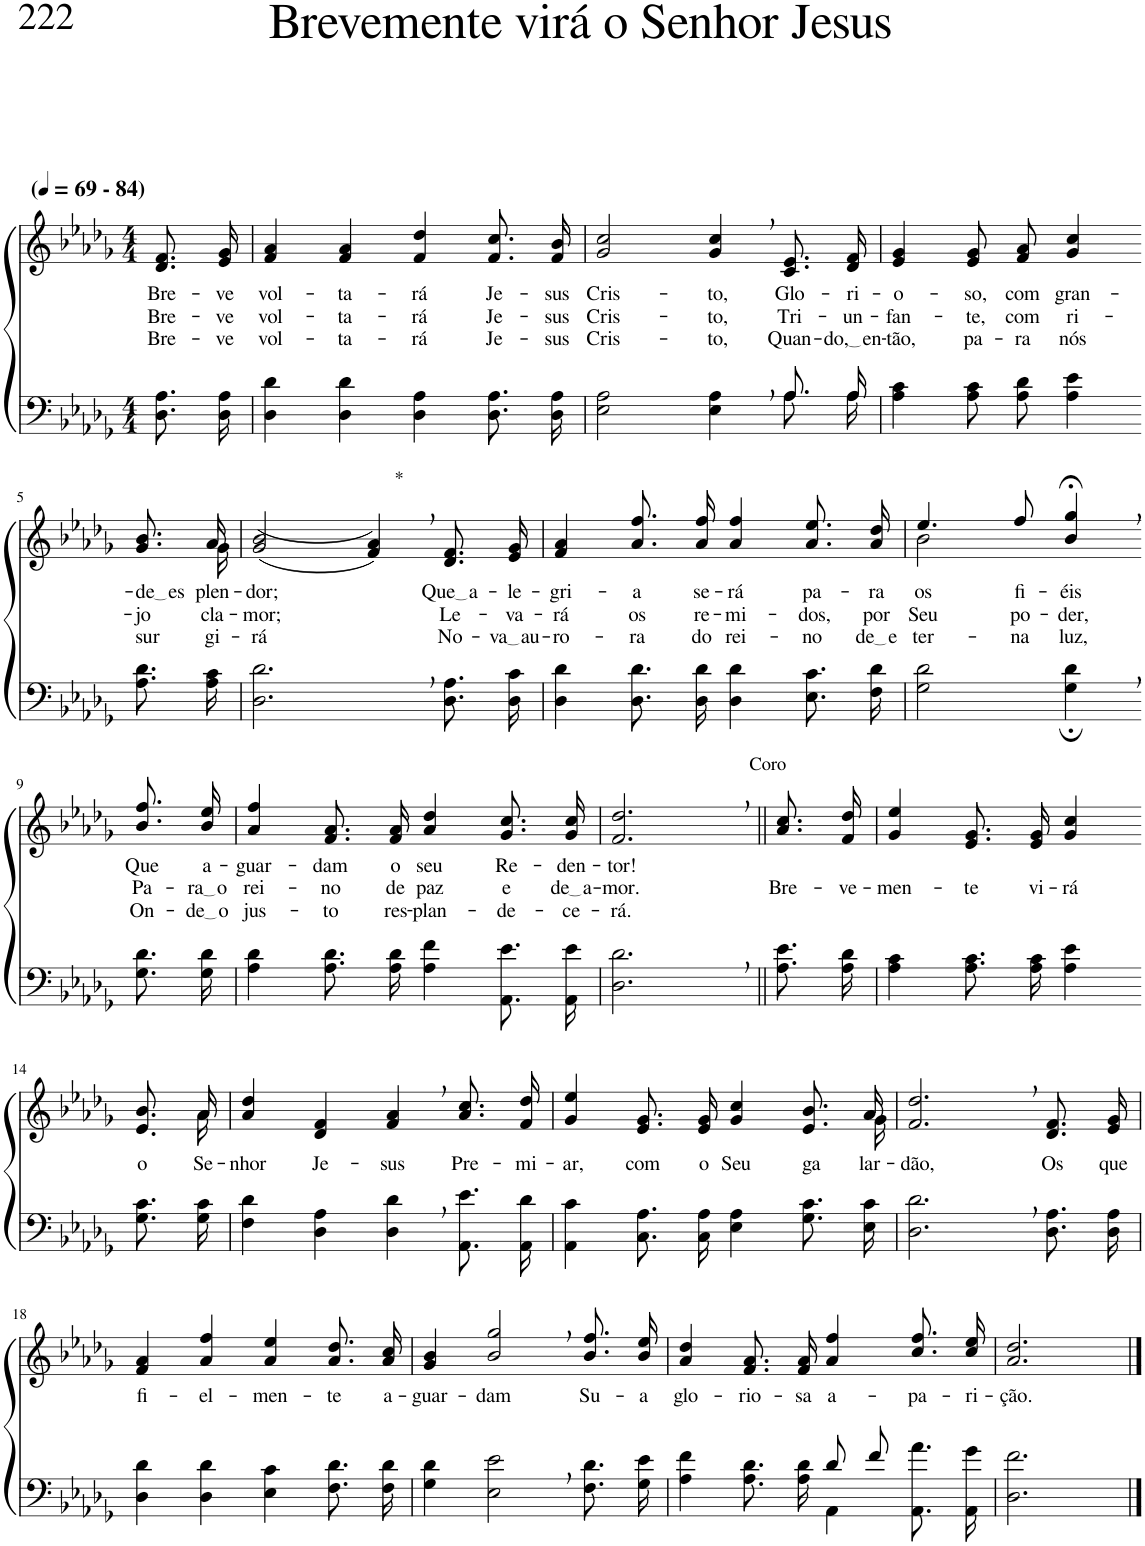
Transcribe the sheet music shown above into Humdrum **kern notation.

**kern	**kern	**text	**text	**text
*part2	*part1	*part1	*part1	*part1
*staff2	*staff1	*staff1	*staff1	*staff1
*I"Parte III e IV	*I"Parte I e II	*	*	*
*clefF4	*clefG2	*	*	*
*Trd2c3	*Trd2c3	*	*	*
*k[b-e-a-d-g-]	*k[b-e-a-d-g-]	*	*	*
*M4/4	*M4/4	*	*	*
*MM69	*MM69	*	*	*
=1	=1	=1	=1	=1
!	!LO:TX:a:B:t=(	!	!	!
!	!LO:TX:a:B:t=- 84)	!	!	!
!	!	!LO:LY:b	!LO:LY:b	!LO:LY:b
8.D-\ 8.A-\L	8.d-/ 8.f/L	Bre-	Bre-	Bre-
!	!	!LO:LY:b	!LO:LY:b	!LO:LY:b
16D-\ 16A-\Jk	16e-/ 16g-/Jk	-ve	-ve	-ve
=2	=2	=2	=2	=2
!	!	!LO:LY:b	!LO:LY:b	!LO:LY:b
4D-\ 4d-\	4f/ 4a-/	vol-	vol-	vol-
!	!	!LO:LY:b	!LO:LY:b	!LO:LY:b
4D-\ 4d-\	4f/ 4a-/	-ta-	-ta-	-ta-
!	!	!LO:LY:b	!LO:LY:b	!LO:LY:b
4D-\ 4A-\	4f/ 4dd-/	-rá	-rá	-rá
!	!	!LO:LY:b	!LO:LY:b	!LO:LY:b
8.D-\ 8.A-\L	8.f/ 8.cc/L	Je-	Je-	Je-
!	!	!LO:LY:b	!LO:LY:b	!LO:LY:b
16D-\ 16A-\Jk	16f/ 16b-/Jk	-sus	-sus	-sus
=3	=3	=3	=3	=3
*^	*	*	*	*
!	!	!	!LO:LY:b	!LO:LY:b	!LO:LY:b
2.ryy	2E-\ 2A-\	2g-/ 2cc/	Cris-	Cris-	Cris-
!	!	!	!LO:LY:b	!LO:LY:b	!LO:LY:b
.	4E-\ 4A-\	4g-/, 4cc/,	-to,	-to,	-to,
!	!	!	!LO:LY:b	!LO:LY:b	!LO:LY:b
8.A-/L	8.A-\L	8.c/ 8.e-/L	Glo-	Tri-	Quan-
!	!	!	!LO:LY:b	!LO:LY:b	!LO:LY:b
16A-/Jk	16A-\Jk	16d-/ 16f/Jk	-ri-	-un-	do, en
=4	=4	=4	=4	=4	=4
!	!	!	!LO:LY:b	!LO:LY:b	!LO:LY:b
*v	*v	*	*	*	*
4A-\ 4c\	4e-/ 4g-/	-o-	-fan-	-tão,
!	!	!LO:LY:b	!LO:LY:b	!LO:LY:b
8A-\ 8c\L	8e-/ 8g-/L	-so,	-te,	pa-
!	!	!LO:LY:b	!LO:LY:b	!LO:LY:b
8A-\ 8d-\J	8f/ 8a-/J	com	com	-ra
!	!	!LO:LY:b	!LO:LY:b	!LO:LY:b
4A-\ 4e-\	4g-/ 4cc/	gran-	ri-	nós
!!LO:LB:g=z
=5-	=5-	=5-	=5-	=5-
!	!	!LO:LY:b	!LO:LY:b	!LO:LY:b
*	*^	*	*	*
8.A-\ 8.d-\L	8.g-/ 8.b-/L	8.ryy	de es	-jo	sur-
!	!	!	!LO:LY:b	!LO:LY:b	!LO:LY:b
16A-\ 16c\Jk	16a-/Jk	16g-\	-plen-	cla-	-gi-
=6	=6	=6	=6	=6	=6
!	!	!	!LO:LY:b	!LO:LY:b	!LO:LY:b
*	*v	*v	*	*	*
2.D-\, 2.d-\,	((2g-/ 2b-/	-dor;	-mor;	-rá
!	!LO:TX:a:t=*	!	!	!
.	4f/, 4a-/,))	.	.	.
!	!	!LO:LY:b	!LO:LY:b	!LO:LY:b
8.D-\ 8.A-\L	8.d-/ 8.f/L	Que a	Le-	No-
!	!	!LO:LY:b	!LO:LY:b	!LO:LY:b
16D-\ 16c\Jk	16e-/ 16g-/Jk	-le-	-va-	va au
=7	=7	=7	=7	=7
!	!	!LO:LY:b	!LO:LY:b	!LO:LY:b
4D-\ 4d-\	4f/ 4a-/	-gri-	-rá	-ro-
!	!	!LO:LY:b	!LO:LY:b	!LO:LY:b
8.D-\ 8.d-\L	8.a-\ 8.ff\L	-a	os	-ra
!	!	!LO:LY:b	!LO:LY:b	!LO:LY:b
16D-\ 16d-\Jk	16a-\ 16ff\Jk	se-	re-	do
!	!	!LO:LY:b	!LO:LY:b	!LO:LY:b
4D-\ 4d-\	4a-/ 4ff/	-rá	-mi-	rei-
!	!	!LO:LY:b	!LO:LY:b	!LO:LY:b
8.E-\ 8.c\L	8.a-\ 8.ee-\L	pa-	-dos,	-no
!	!	!LO:LY:b	!LO:LY:b	!LO:LY:b
16F\ 16d-\Jk	16a-\ 16dd-\Jk	-ra	por	de e
=8	=8	=8	=8	=8
*	*^	*	*	*
!	!	!	!LO:LY:b	!LO:LY:b	!LO:LY:b
2G-\ 2d-\	4.ee-/	2b-\	-os	Seu	-ter-
!	!	!	!LO:LY:b	!LO:LY:b	!LO:LY:b
.	8ff/	.	fi-	po-	-na
!	!	!	!LO:LY:b	!LO:LY:b	!LO:LY:b
4G-\;, 4d-\;,	4b-/;<, 4gg-/;<,	4ryy	-éis	-der,	luz,
!!LO:LB:g=z
=9-	=9-	=9-	=9-	=9-	=9-
!	!	!	!LO:LY:b	!LO:LY:b	!LO:LY:b
*	*v	*v	*	*	*
8.G-\ 8.d-\L	8.b-\ 8.ff\L	Que	Pa-	On-
!	!	!LO:LY:b	!LO:LY:b	!LO:LY:b
16G-\ 16d-\Jk	16b-\ 16ee-\Jk	a-	ra o	de o
=10	=10	=10	=10	=10
!	!	!LO:LY:b	!LO:LY:b	!LO:LY:b
4A-\ 4d-\	4a-/ 4ff/	-guar-	rei-	jus-
!	!	!LO:LY:b	!LO:LY:b	!LO:LY:b
8.A-\ 8.d-\L	8.f/ 8.a-/L	-dam	-no	-to
!	!	!LO:LY:b	!LO:LY:b	!LO:LY:b
16A-\ 16d-\Jk	16f/ 16a-/Jk	o	de	res-
!	!	!LO:LY:b	!LO:LY:b	!LO:LY:b
4A-\ 4f\	4a-/ 4dd-/	seu	paz	-plan-
!	!	!LO:LY:b	!LO:LY:b	!LO:LY:b
8.AA-\ 8.e-\L	8.g-/ 8.cc/L	Re-	e	-de-
!	!	!LO:LY:b	!LO:LY:b	!LO:LY:b
16AA-\ 16e-\Jk	16g-/ 16cc/Jk	-den-	de a	-ce-
=11	=11	=11	=11	=11
!	!LO:TX:a:t=Coro	!	!	!
!	!	!LO:LY:b	!LO:LY:b	!LO:LY:b
2.D-\, 2.d-\,	2.f/, 2.dd-/,	-tor!	-mor.	-rá.
=12||	=12||	=12||	=12||	=12||
!	!	!	!LO:LY:b	!
8.A-\ 8.e-\L	8.a-\ 8.cc\L	.	Bre-	.
!	!	!	!LO:LY:b	!
16A-\ 16d-\Jk	16f\ 16dd-\Jk	.	-ve-	.
=13	=13	=13	=13	=13
!	!	!	!LO:LY:b	!
4A-\ 4c\	4g-/ 4ee-/	.	-men-	.
!	!	!	!LO:LY:b	!
8.A-\ 8.c\L	8.e-/ 8.g-/L	.	-te	.
!	!	!	!LO:LY:b	!
16A-\ 16c\Jk	16e-/ 16g-/Jk	.	vi-	.
!	!	!	!LO:LY:b	!
4A-\ 4e-\	4g-/ 4cc/	.	-rá	.
!!LO:LB:g=z
=14-	=14-	=14-	=14-	=14-
*	*^	*	*	*
!	!	!	!LO:LY:b	!	!
8.G-\ 8.c\L	8.ryy	8.e-/ 8.b-/L	o	.	.
!	!	!	!LO:LY:b	!	!
16G-\ 16c\Jk	16a-\	16a-/Jk	Se-	.	.
=15	=15	=15	=15	=15	=15
!	!	!	!LO:LY:b	!	!
*	*v	*v	*	*	*
4F\ 4d-\	4a-/ 4dd-/	-nhor	.	.
!	!	!LO:LY:b	!	!
4D-\ 4A-\	4d-/ 4f/	Je-	.	.
!	!	!LO:LY:b	!	!
4D-\, 4d-\,	4f/, 4a-/,	-sus	.	.
!	!	!LO:LY:b	!	!
8.AA-\ 8.e-\L	8.a-\ 8.cc\L	Pre-	.	.
!	!	!LO:LY:b	!	!
16AA-\ 16d-\Jk	16f\ 16dd-\Jk	-mi-	.	.
=16	=16	=16	=16	=16
!	!	!LO:LY:b	!	!
*	*^	*	*	*
4AA-\ 4c\	4g-/ 4ee-/	2...ryy	-ar,	.	.
!	!	!	!LO:LY:b	!	!
8.C\ 8.A-\L	8.e-/ 8.g-/L	.	com	.	.
!	!	!	!LO:LY:b	!	!
16C\ 16A-\Jk	16e-/ 16g-/Jk	.	o	.	.
!	!	!	!LO:LY:b	!	!
4E-\ 4A-\	4g-/ 4cc/	.	Seu	.	.
!	!	!	!LO:LY:b	!	!
8.G-\ 8.c\L	8.e-/ 8.b-/L	.	ga-	.	.
!	!	!	!LO:LY:b	!	!
16E-\ 16c\Jk	16a-/Jk	16g-\	-lar-	.	.
=17	=17	=17	=17	=17	=17
!	!	!	!LO:LY:b	!	!
*	*v	*v	*	*	*
2.D-\, 2.d-\,	2.f/, 2.dd-/,	-dão,	.	.
!	!	!LO:LY:b	!	!
8.D-\ 8.A-\L	8.d-/ 8.f/L	Os	.	.
!	!	!LO:LY:b	!	!
16D-\ 16A-\Jk	16e-/ 16g-/Jk	que	.	.
!!LO:LB:g=z
=18	=18	=18	=18	=18
!	!	!LO:LY:b	!	!
4D-\ 4d-\	4f/ 4a-/	fi-	.	.
!	!	!LO:LY:b	!	!
4D-\ 4d-\	4a-/ 4ff/	-el-	.	.
!	!	!LO:LY:b	!	!
4E-\ 4c\	4a-/ 4ee-/	-men-	.	.
!	!	!LO:LY:b	!	!
8.F\ 8.d-\L	8.a-\ 8.dd-\L	-te	.	.
!	!	!LO:LY:b	!	!
16F\ 16d-\Jk	16a-\ 16cc\Jk	a-	.	.
=19	=19	=19	=19	=19
!	!	!LO:LY:b	!	!
4G-\ 4d-\	4g-/ 4b-/	-guar-	.	.
!	!	!LO:LY:b	!	!
2E-\, 2e-\,	2b-/, 2gg-/,	-dam	.	.
!	!	!LO:LY:b	!	!
8.F\ 8.d-\L	8.b-\ 8.ff\L	Su-	.	.
!	!	!LO:LY:b	!	!
16G-\ 16e-\Jk	16b-\ 16ee-\Jk	-a	.	.
=20	=20	=20	=20	=20
*^	*	*	*	*
!	!	!	!LO:LY:b	!	!
2ryy	4A-\ 4f\	4a-/ 4dd-/	glo-	.	.
!	!	!	!LO:LY:b	!	!
.	8.A-\ 8.d-\L	8.f/ 8.a-/L	-rio-	.	.
!	!	!	!LO:LY:b	!	!
.	16A-\ 16d-\Jk	16f/ 16a-/Jk	-sa	.	.
!	!	!	!LO:LY:b	!	!
8d-/L	4AA-\	4a-/ 4ff/	a-	.	.
8f/J	.	.	.	.	.
!	!	!	!LO:LY:b	!	!
4ryy	8.AA-\ 8.a-\L	8.cc\ 8.ff\L	-pa-	.	.
!	!	!	!LO:LY:b	!	!
.	16AA-\ 16g-\Jk	16cc\ 16ee-\Jk	-ri-	.	.
=21	=21	=21	=21	=21	=21
!	!	!	!LO:LY:b	!	!
*v	*v	*	*	*	*
2.D-\ 2.f\	2.a-/ 2.dd-/	-ção.	.	.
==	==	==	==	==
*-	*-	*-	*-	*-
